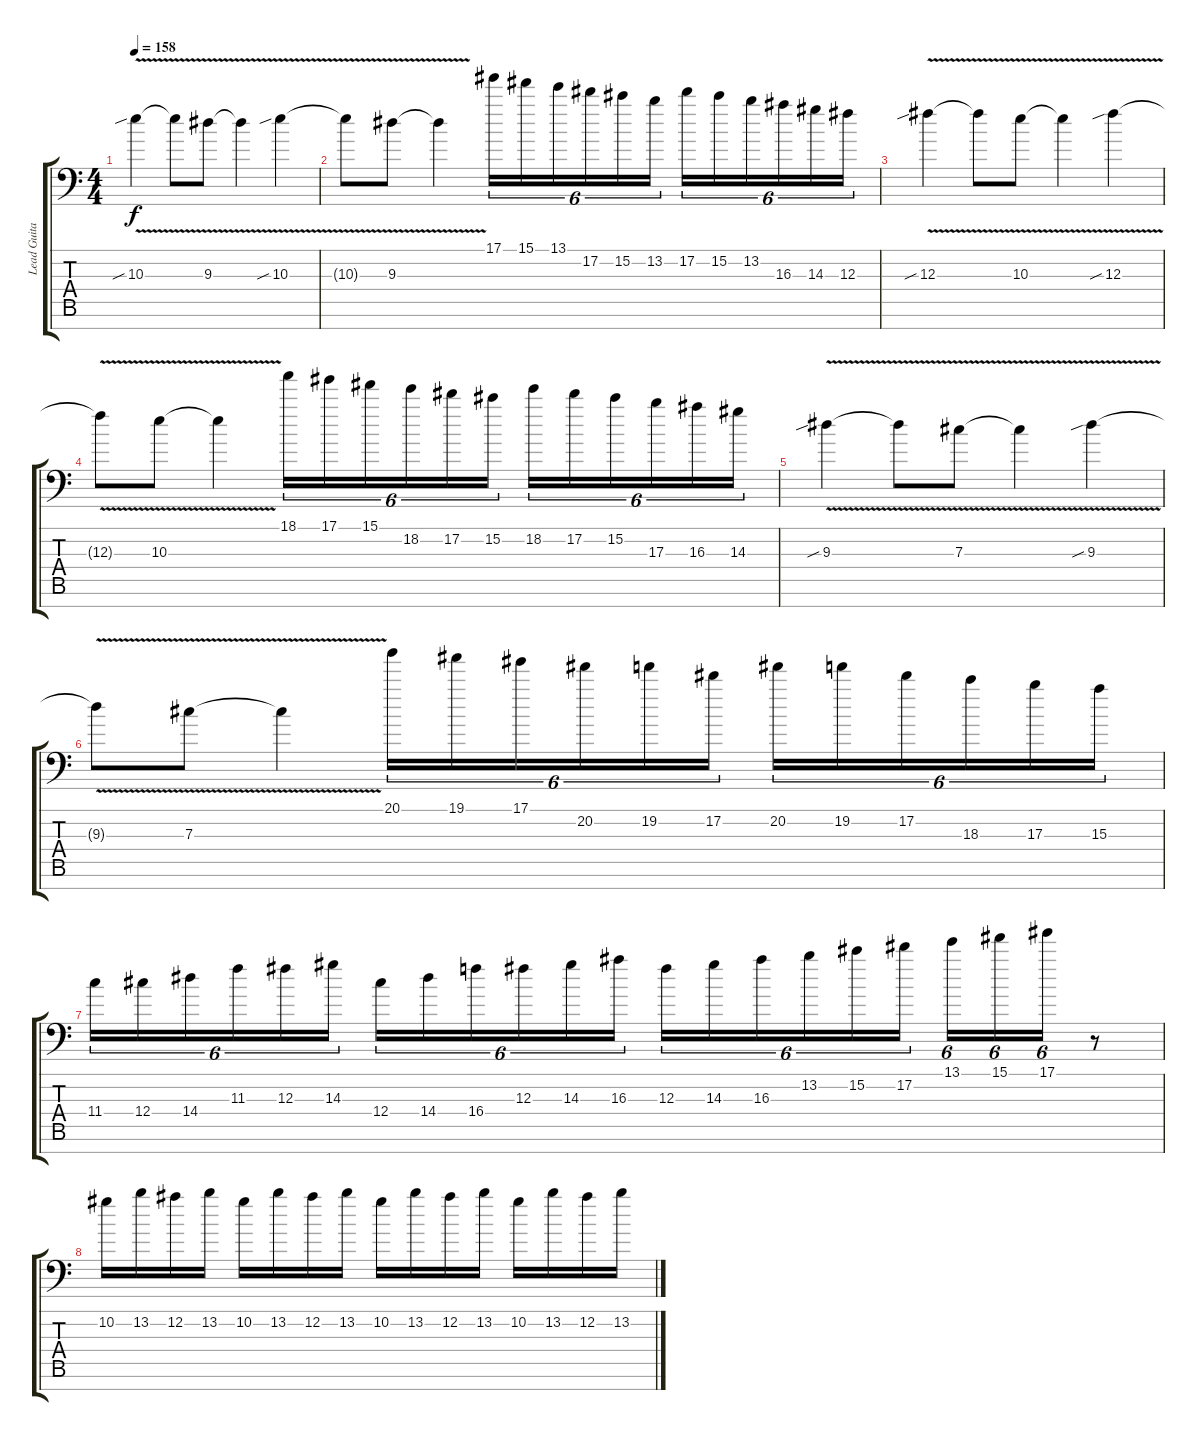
\track ("Lead Guitar" "Lead Guita") {instrument distortionguitar}
\staff {score tabs}
\tuning (Eb4 Bb3 Gb3 Db3 Ab2 Eb2 Bb1) {hide}
\ts (4 4)
\tempo 158
\clef f4
\ks c
10.3{v sib}.4{dy f} 10.3{t}.8 9.3{v}.8 9.3{t}.4 10.3{v sib}.4 |
10.3{t}.8 9.3{v}.8 9.3{t}.4 17.1.16{tu (6 4)} 15.1.16{tu (6 4)} 13.1.16{tu (6 4)} 17.2.16{tu (6 4)} 15.2.16{tu (6 4)} 13.2.16{tu (6 4)} 17.2.16{tu (6 4)} 15.2.16{tu (6 4)} 13.2.16{tu (6 4)} 16.3.16{tu (6 4)} 14.3.16{tu (6 4)} 12.3.16{tu (6 4)} |
12.3{v sib}.4 12.3{t}.8 10.3{v}.8 10.3{t}.4 12.3{v sib}.4 |
12.3{t}.8 10.3{v}.8 10.3{t}.4 18.1.16{tu (6 4)} 17.1.16{tu (6 4)} 15.1.16{tu (6 4)} 18.2.16{tu (6 4)} 17.2.16{tu (6 4)} 15.2.16{tu (6 4)} 18.2.16{tu (6 4)} 17.2.16{tu (6 4)} 15.2.16{tu (6 4)} 17.3.16{tu (6 4)} 16.3.16{tu (6 4)} 14.3.16{tu (6 4)} |
9.3{v sib}.4 9.3{t}.8 7.3{v}.8 7.3{t}.4 9.3{v sib}.4 |
9.3{t}.8 7.3{v}.8 7.3{t}.4 20.1.16{tu (6 4)} 19.1.16{tu (6 4)} 17.1.16{tu (6 4)} 20.2.16{tu (6 4)} 19.2.16{tu (6 4)} 17.2.16{tu (6 4)} 20.2.16{tu (6 4)} 19.2.16{tu (6 4)} 17.2.16{tu (6 4)} 18.3.16{tu (6 4)} 17.3.16{tu (6 4)} 15.3.16{tu (6 4)} |
11.4.16{tu (6 4)} 12.4.16{tu (6 4)} 14.4.16{tu (6 4)} 11.3.16{tu (6 4)} 12.3.16{tu (6 4)} 14.3.16{tu (6 4)} 12.4.16{tu (6 4)} 14.4.16{tu (6 4)} 16.4.16{tu (6 4)} 12.3.16{tu (6 4)} 14.3.16{tu (6 4)} 16.3.16{tu (6 4)} 12.3.16{tu (6 4)} 14.3.16{tu (6 4)} 16.3.16{tu (6 4)} 13.2.16{tu (6 4)} 15.2.16{tu (6 4)} 17.2.16{tu (6 4)} 13.1.16{tu (6 4)} 15.1.16{tu (6 4)} 17.1.16{tu (6 4)} r.8 |
10.2.16 13.2.16 12.2.16 13.2.16 10.2.16 13.2.16 12.2.16 13.2.16 10.2.16 13.2.16 12.2.16 13.2.16 10.2.16 13.2.16 12.2.16 13.2.16
